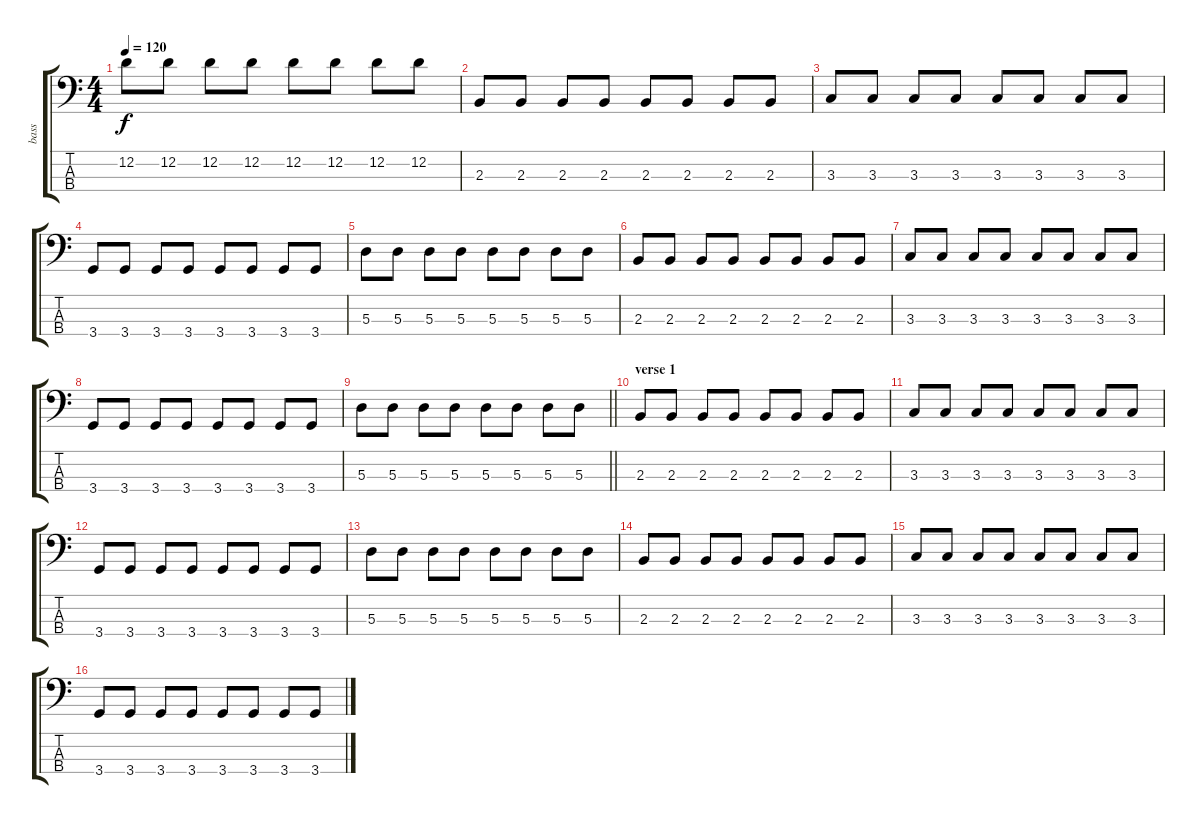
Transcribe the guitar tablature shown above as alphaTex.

\track ("bass" "bass") {instrument electricbassfinger}
\staff {score tabs}
\tuning (G2 D2 A1 E1) {hide}
\ts (4 4)
\tempo 120
\clef f4
\ks c
12.2.8{dy f} 12.2.8 12.2.8 12.2.8 12.2.8 12.2.8 12.2.8 12.2.8 |
2.3.8 2.3.8 2.3.8 2.3.8 2.3.8 2.3.8 2.3.8 2.3.8 |
3.3.8 3.3.8 3.3.8 3.3.8 3.3.8 3.3.8 3.3.8 3.3.8 |
3.4.8 3.4.8 3.4.8 3.4.8 3.4.8 3.4.8 3.4.8 3.4.8 |
5.3.8 5.3.8 5.3.8 5.3.8 5.3.8 5.3.8 5.3.8 5.3.8 |
2.3.8 2.3.8 2.3.8 2.3.8 2.3.8 2.3.8 2.3.8 2.3.8 |
3.3.8 3.3.8 3.3.8 3.3.8 3.3.8 3.3.8 3.3.8 3.3.8 |
3.4.8 3.4.8 3.4.8 3.4.8 3.4.8 3.4.8 3.4.8 3.4.8 |
\barLineRight lightlight
5.3.8 5.3.8 5.3.8 5.3.8 5.3.8 5.3.8 5.3.8 5.3.8 |
\section ("" "verse 1")
2.3.8 2.3.8 2.3.8 2.3.8 2.3.8 2.3.8 2.3.8 2.3.8 |
3.3.8 3.3.8 3.3.8 3.3.8 3.3.8 3.3.8 3.3.8 3.3.8 |
3.4.8 3.4.8 3.4.8 3.4.8 3.4.8 3.4.8 3.4.8 3.4.8 |
5.3.8 5.3.8 5.3.8 5.3.8 5.3.8 5.3.8 5.3.8 5.3.8 |
2.3.8 2.3.8 2.3.8 2.3.8 2.3.8 2.3.8 2.3.8 2.3.8 |
3.3.8 3.3.8 3.3.8 3.3.8 3.3.8 3.3.8 3.3.8 3.3.8 |
3.4.8 3.4.8 3.4.8 3.4.8 3.4.8 3.4.8 3.4.8 3.4.8
